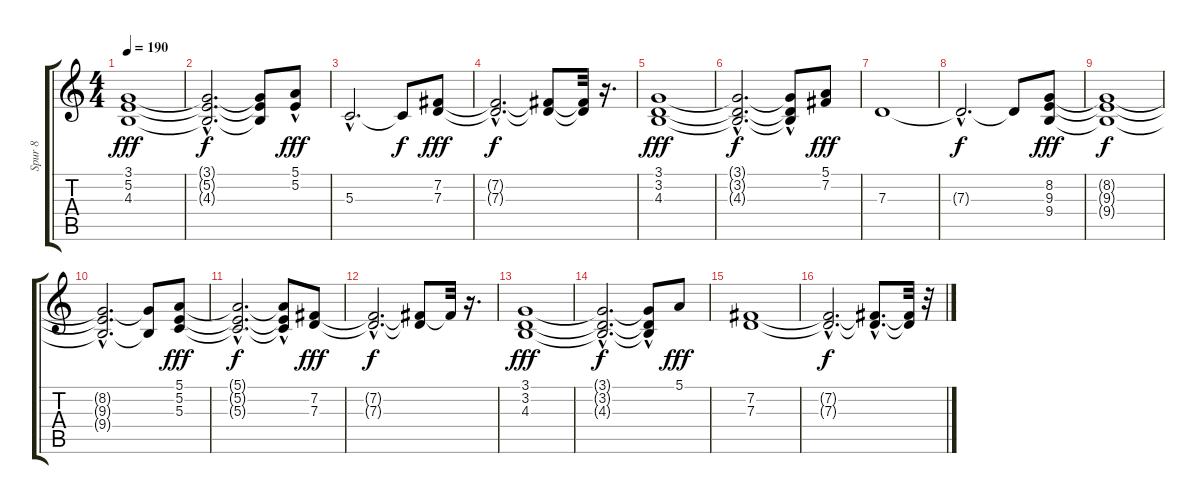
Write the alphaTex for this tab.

\track ("Spur 8" "Spur 8") {instrument synthstrings1}
\staff {score tabs}
\tuning (E4 B3 G3 D3 A2 E2) {hide}
\ts (4 4)
\tempo 190
\clef g2
\ks c
(3.1 5.2 4.3).1{dy fff} |
(3.1{hac t} 5.2{hac t} 4.3{hac t}).2{d dy f} (3.1{t} 5.2{t} 4.3{t}).8 (5.1 5.2{hac}).8{dy fff} |
5.3{hac}.2{d} 5.3{t}.8{dy f} (7.2 7.3).8{dy fff} |
(7.2{hac t} 7.3{hac t}).2{d dy f} (7.2{t} 7.3{t}).8 (7.2{t} 7.3{t}).32 r.16{d} |
(3.1 3.2 4.3).1{dy fff} |
(3.1{hac t} 3.2{hac t} 4.3{hac t}).2{d dy f} (3.1{hac t} 3.2{hac t} 4.3{hac t}).8 (5.1 7.2).8{dy fff} |
7.3.1 |
7.3{hac t}.2{d dy f} 7.3{t}.8 (8.2 9.3 9.4).8{dy fff} |
(8.2{t} 9.3{t} 9.4{t}).1{dy f} |
(8.2{hac t} 9.3{hac t} 9.4{hac t}).2{d} (8.2{t} 9.4{t}).8 (5.1 5.2 5.3).8{dy fff} |
(5.1{hac t} 5.2{hac t} 5.3{hac t}).2{d dy f} (5.1{t} 5.2{hac t} 5.3{hac t}).8 (7.2 7.3).8{dy fff} |
(7.2{hac t} 7.3{hac t}).2{d dy f} (7.2{t} 7.3{t}).8 7.2{t}.32 r.16{d} |
(3.1 3.2 4.3).1{dy fff} |
(3.1{hac t} 3.2{hac t} 4.3{hac t}).2{d dy f} (3.1{t} 3.2{hac t} 4.3{hac t}).8 5.1.8{dy fff} |
(7.2 7.3).1 |
(7.2{hac t} 7.3{hac t}).2{d dy f} (7.2{hac t} 7.3{hac t}).8{d} (7.2{t} 7.3{t}).32 r.32
